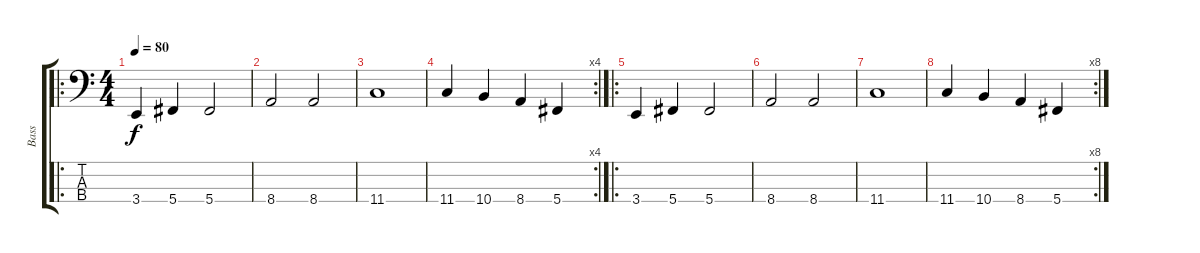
\track ("Bass" "Bass") {instrument electricbassfinger}
\staff {score tabs}
\tuning (E2 B1 Gb1 Db1) {hide}
\ro
\ts (4 4)
\tempo 80
\clef f4
\ks c
3.4.4{dy f} 5.4.4 5.4.2 |
8.4.2 8.4.2 |
11.4.1 |
\rc 4
11.4.4 10.4.4 8.4.4 5.4.4 |
\ro
3.4.4 5.4.4 5.4.2 |
8.4.2 8.4.2 |
11.4.1 |
\rc 8
11.4.4 10.4.4 8.4.4 5.4.4
